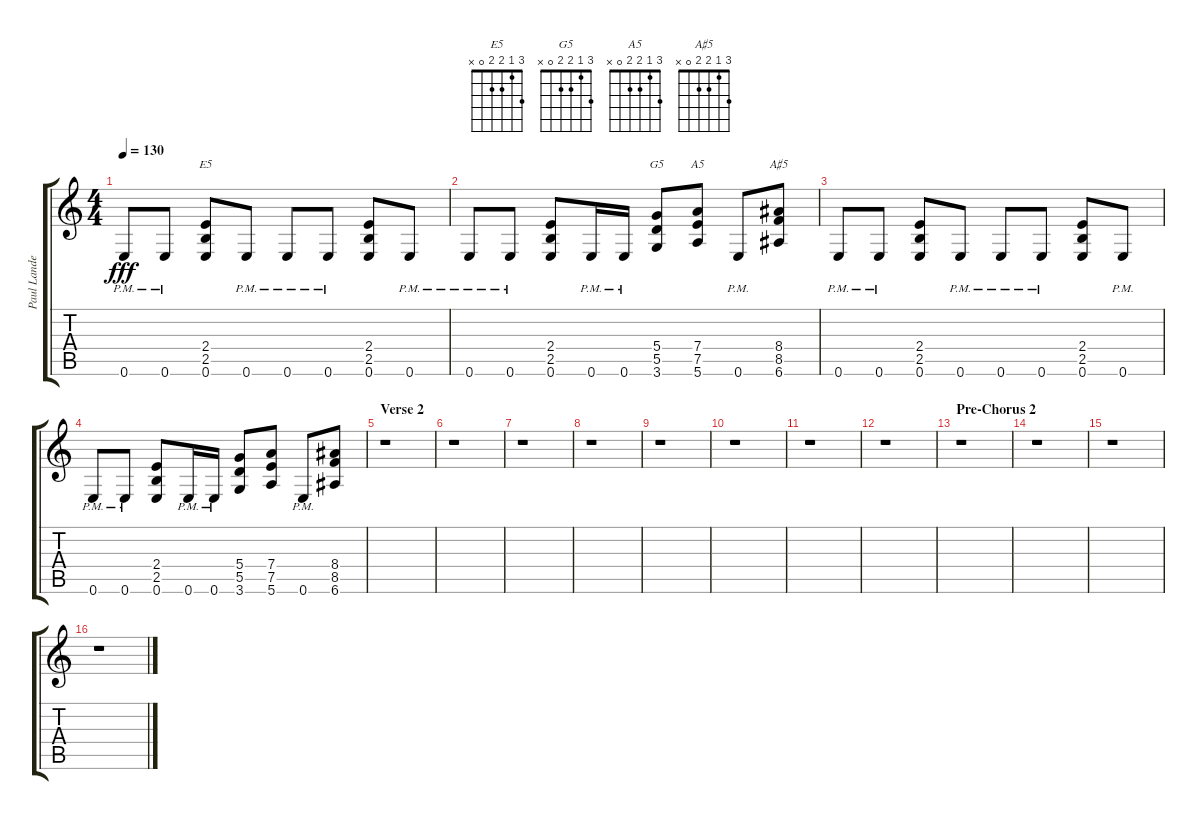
\track ("Paul Landers (Rhythm)" "Paul Lande") {instrument distortionguitar}
\staff {score tabs}
\tuning (E4 B3 G3 D3 A2 E2) {hide}
\chord ("E5" 3 1 2 2 0 x)
\chord ("G5" 3 1 2 2 0 x)
\chord ("A5" 3 1 2 2 0 x)
\chord ("A♯5" 3 1 2 2 0 x)
\ts (4 4)
\tempo 130
\clef g2
\ks c
0.6{pm}.8{dy fff} 0.6{pm}.8 (2.4 2.5 0.6).8{ch "E5"} 0.6{pm}.8 0.6{pm}.8 0.6{pm}.8 (2.4 2.5 0.6).8 0.6{pm}.8 |
0.6{pm}.8 0.6{pm}.8 (2.4 2.5 0.6).8 0.6{pm}.16 0.6{pm}.16 (5.4 5.5 3.6).8{ch "G5"} (7.4 7.5 5.6).8{ch "A5"} 0.6{pm}.8 (8.4 8.5 6.6).8{ch "A♯5"} |
0.6{pm}.8 0.6{pm}.8 (2.4 2.5 0.6).8 0.6{pm}.8 0.6{pm}.8 0.6{pm}.8 (2.4 2.5 0.6).8 0.6{pm}.8 |
0.6{pm}.8 0.6{pm}.8 (2.4 2.5 0.6).8 0.6{pm}.16 0.6{pm}.16 (5.4 5.5 3.6).8 (7.4 7.5 5.6).8 0.6{pm}.8 (8.4 8.5 6.6).8 |
\section ("" "Verse 2")
r.1 |
r.1 |
r.1 |
r.1 |
r.1 |
r.1 |
r.1 |
r.1 |
\section ("" "Pre-Chorus 2")
r.1 |
r.1 |
r.1 |
r.1
